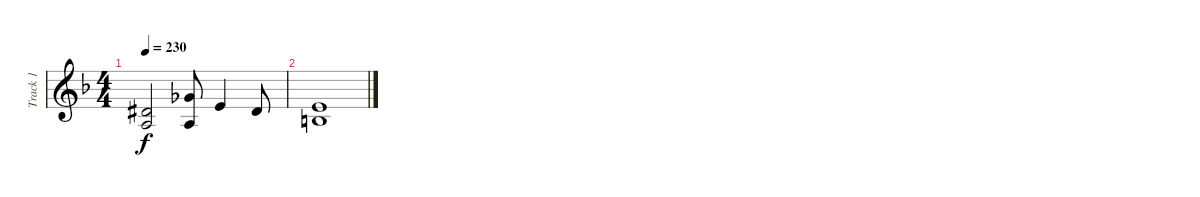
\track ("Track 1" "Track 1") {instrument harpsichord}
\staff {score}
\tuning (Gb4 Db4 A3 E3 B2 Gb2) {hide}
\ts (4 4)
\tempo 230
\clef g2
\ks f
(6.3{acc #} 5.4).2{dy f} (0.1 5.4).8 3.2.4 2.2{acc #}.8 |
(3.2 2.3).1
